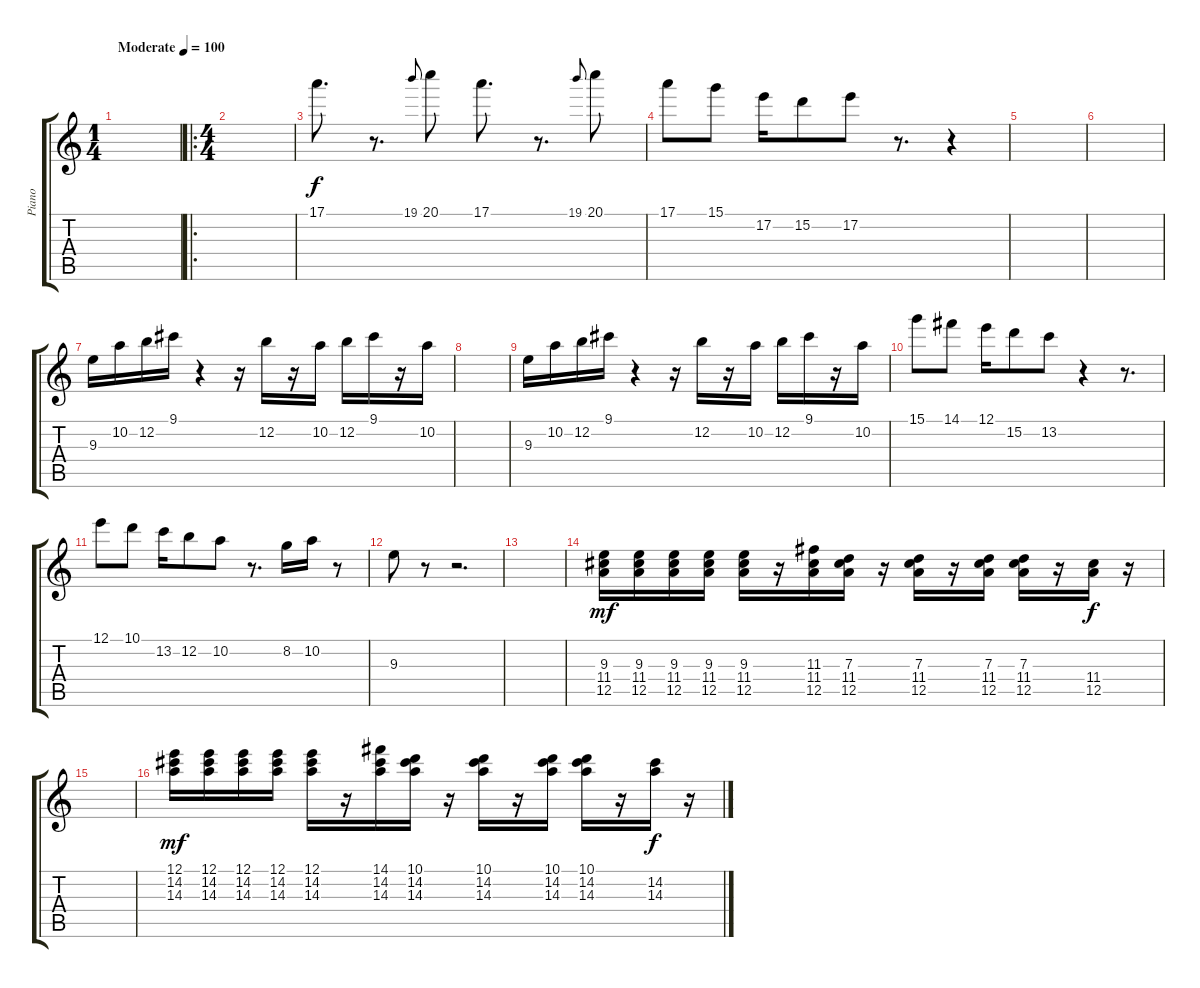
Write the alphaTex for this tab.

\track ("Piano" "Piano") {instrument acousticgrandpiano}
\staff {score tabs}
\tuning (E5 B4 G4 D4 A3 E3) {hide}
\ts (1 4)
\tempo (100 "Moderate")
\clef g2
\ks c
|
\ro
\ts (4 4)
|
17.1.8{d} r.8{d} 19.1.8{gr onbeat} 20.1.8 17.1.8{d} r.8{d} 19.1.8{gr onbeat} 20.1.8 |
17.1.8 15.1.8 17.2.16 15.2.8 17.2.8 r.8{d} r.4 |
|
|
9.3.16 10.2.16 12.2.16 9.1.16 r.4 r.16 12.2.16 r.16 10.2.16 12.2.16 9.1.16 r.16 10.2.16 |
|
9.3.16 10.2.16 12.2.16 9.1.16 r.4 r.16 12.2.16 r.16 10.2.16 12.2.16 9.1.16 r.16 10.2.16 |
15.1.8 14.1.8 12.1.16 15.2.8 13.2.8 r.4 r.8{d} |
12.1.8 10.1.8 13.2.16 12.2.8 10.2.8 r.8{d} 8.2.16 10.2.16 r.8 |
9.3.8 r.8 r.2{d} |
|
(9.3 11.4 12.5).16{dy mf} (9.3 11.4 12.5).16 (9.3 11.4 12.5).16 (9.3 11.4 12.5).16 (9.3 11.4 12.5).16 r.16 (11.3 11.4 12.5).16 (7.3 11.4 12.5).16 r.16 (7.3 11.4 12.5).16 r.16 (7.3 11.4 12.5).16 (7.3 11.4 12.5).16 r.16 (11.4 12.5).16{dy f} r.16 |
|
(12.1 14.2 14.3).16{dy mf} (12.1 14.2 14.3).16 (12.1 14.2 14.3).16 (12.1 14.2 14.3).16 (12.1 14.2 14.3).16 r.16 (14.1 14.2 14.3).16 (10.1 14.2 14.3).16 r.16 (10.1 14.2 14.3).16 r.16 (10.1 14.2 14.3).16 (10.1 14.2 14.3).16 r.16 (14.2 14.3).16{dy f} r.16
